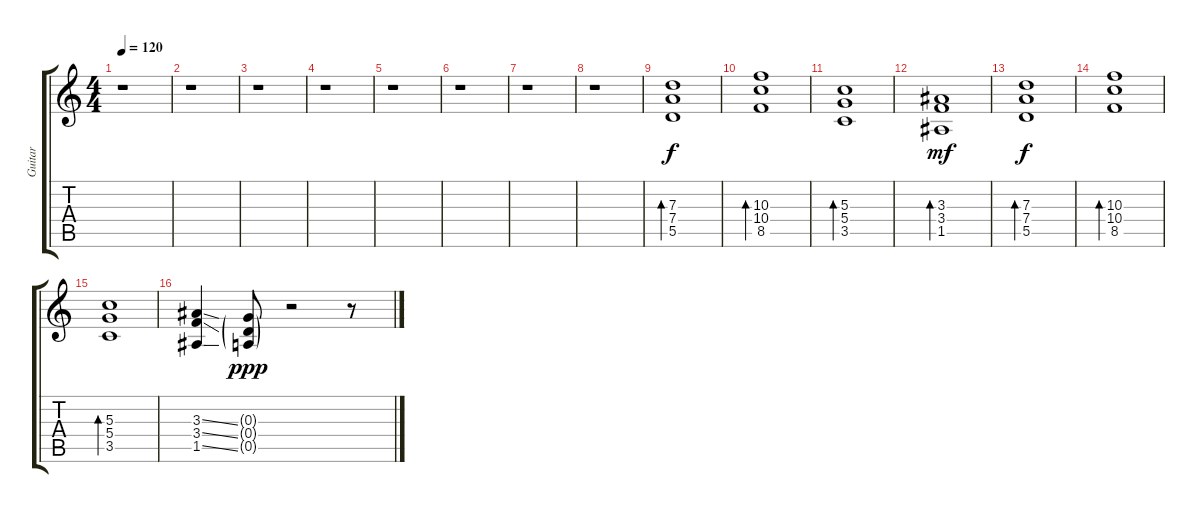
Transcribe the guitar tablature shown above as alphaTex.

\track ("Guitar" "Guitar") {instrument distortionguitar}
\staff {score tabs}
\tuning (E4 B3 G3 D3 A2 E2) {hide}
\ts (4 4)
\tempo 120
\clef g2
\ks c
r.1{dy f} |
r.1 |
r.1 |
r.1 |
r.1 |
r.1 |
r.1 |
r.1 |
(7.3 7.4 5.5).1{bd 240 instrument electricguitarclean} |
(10.3 10.4 8.5).1{bd 240} |
(5.3 5.4 3.5).1{bd 240} |
(3.3 3.4 1.5).1{bd 240 dy mf} |
(7.3 7.4 5.5).1{bd 240 dy f} |
(10.3 10.4 8.5).1{bd 240} |
(5.3 5.4 3.5).1{bd 240} |
(3.3{ss} 3.4{ss} 1.5{ss}).4 (0.3{g} 0.4{g} 0.5{g}).8{dy ppp} r.2{instrument distortionguitar} r.8
